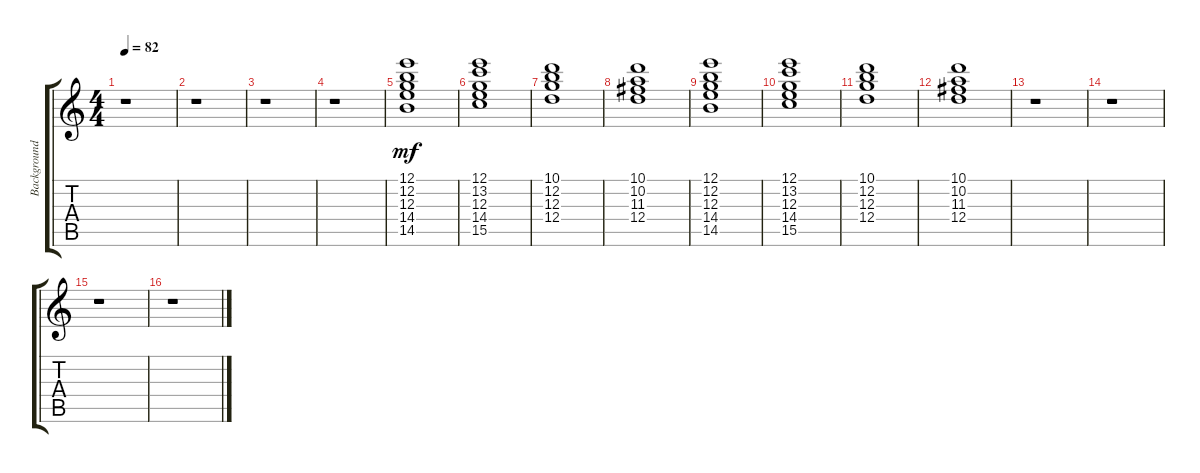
\track ("Background Chords" "Background") {instrument electricguitarjazz}
\staff {score tabs}
\tuning (E4 B3 G3 D3 A2 E2) {hide}
\ts (4 4)
\tempo 82
\clef g2
\ks c
r.1{dy mf instrument electricguitarjazz} |
r.1 |
r.1 |
r.1 |
(12.1 12.2 12.3 14.4 14.5).1 |
(12.1 13.2 12.3 14.4 15.5).1 |
(10.1 12.2 12.3 12.4).1 |
(10.1 10.2 11.3 12.4).1 |
(12.1 12.2 12.3 14.4 14.5).1 |
(12.1 13.2 12.3 14.4 15.5).1 |
(10.1 12.2 12.3 12.4).1 |
(10.1 10.2 11.3 12.4).1 |
r.1 |
r.1 |
r.1 |
r.1
